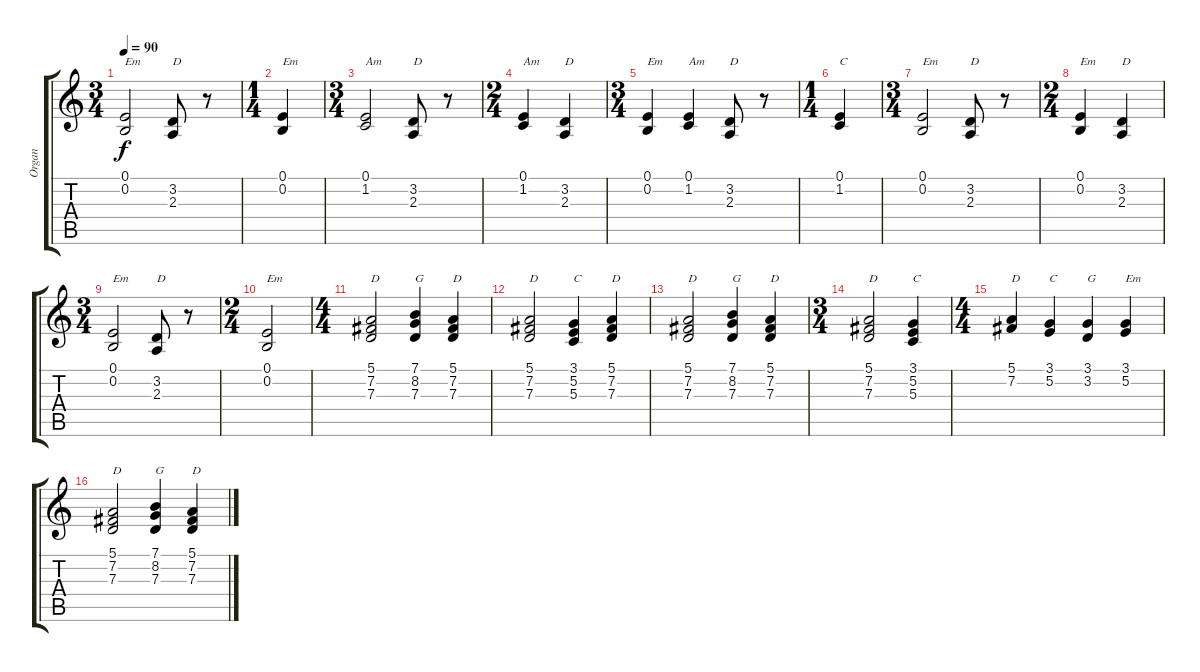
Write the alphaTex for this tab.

\track ("Organ" "Organ") {instrument drawbarorgan}
\staff {score tabs}
\tuning (E4 B3 G3 D3 A2 E2) {hide}
\ts (3 4)
\tempo 90
\clef g2
\ks c
(0.1 0.2).2{txt "Em" dy f} (3.2 2.3).8{txt "D"} r.8 |
\ts (1 4)
(0.1 0.2).4{txt "Em"} |
\ts (3 4)
(0.1 1.2).2{txt "Am"} (3.2 2.3).8{txt "D"} r.8 |
\ts (2 4)
(0.1 1.2).4{txt "Am"} (3.2 2.3).4{txt "D"} |
\ts (3 4)
(0.1 0.2).4{txt "Em"} (0.1 1.2).4{txt "Am"} (3.2 2.3).8{txt "D"} r.8 |
\ts (1 4)
(0.1 1.2).4{txt "C"} |
\ts (3 4)
(0.1 0.2).2{txt "Em"} (3.2 2.3).8{txt "D"} r.8 |
\ts (2 4)
(0.1 0.2).4{txt "Em"} (3.2 2.3).4{txt "D"} |
\ts (3 4)
(0.1 0.2).2{txt "Em"} (3.2 2.3).8{txt "D"} r.8 |
\ts (2 4)
(0.1 0.2).2{txt "Em"} |
\ts (4 4)
(5.1 7.2 7.3).2{txt "D"} (7.1 8.2 7.3).4{txt "G"} (5.1 7.2 7.3).4{txt "D"} |
(5.1 7.2 7.3).2{txt "D"} (3.1 5.2 5.3).4{txt "C"} (5.1 7.2 7.3).4{txt "D"} |
(5.1 7.2 7.3).2{txt "D"} (7.1 8.2 7.3).4{txt "G"} (5.1 7.2 7.3).4{txt "D"} |
\ts (3 4)
(5.1 7.2 7.3).2{txt "D"} (3.1 5.2 5.3).4{txt "C"} |
\ts (4 4)
(5.1 7.2).4{txt "D"} (3.1 5.2).4{txt "C"} (3.1 3.2).4{txt "G"} (3.1 5.2).4{txt "Em"} |
(5.1 7.2 7.3).2{txt "D"} (7.1 8.2 7.3).4{txt "G"} (5.1 7.2 7.3).4{txt "D"}
